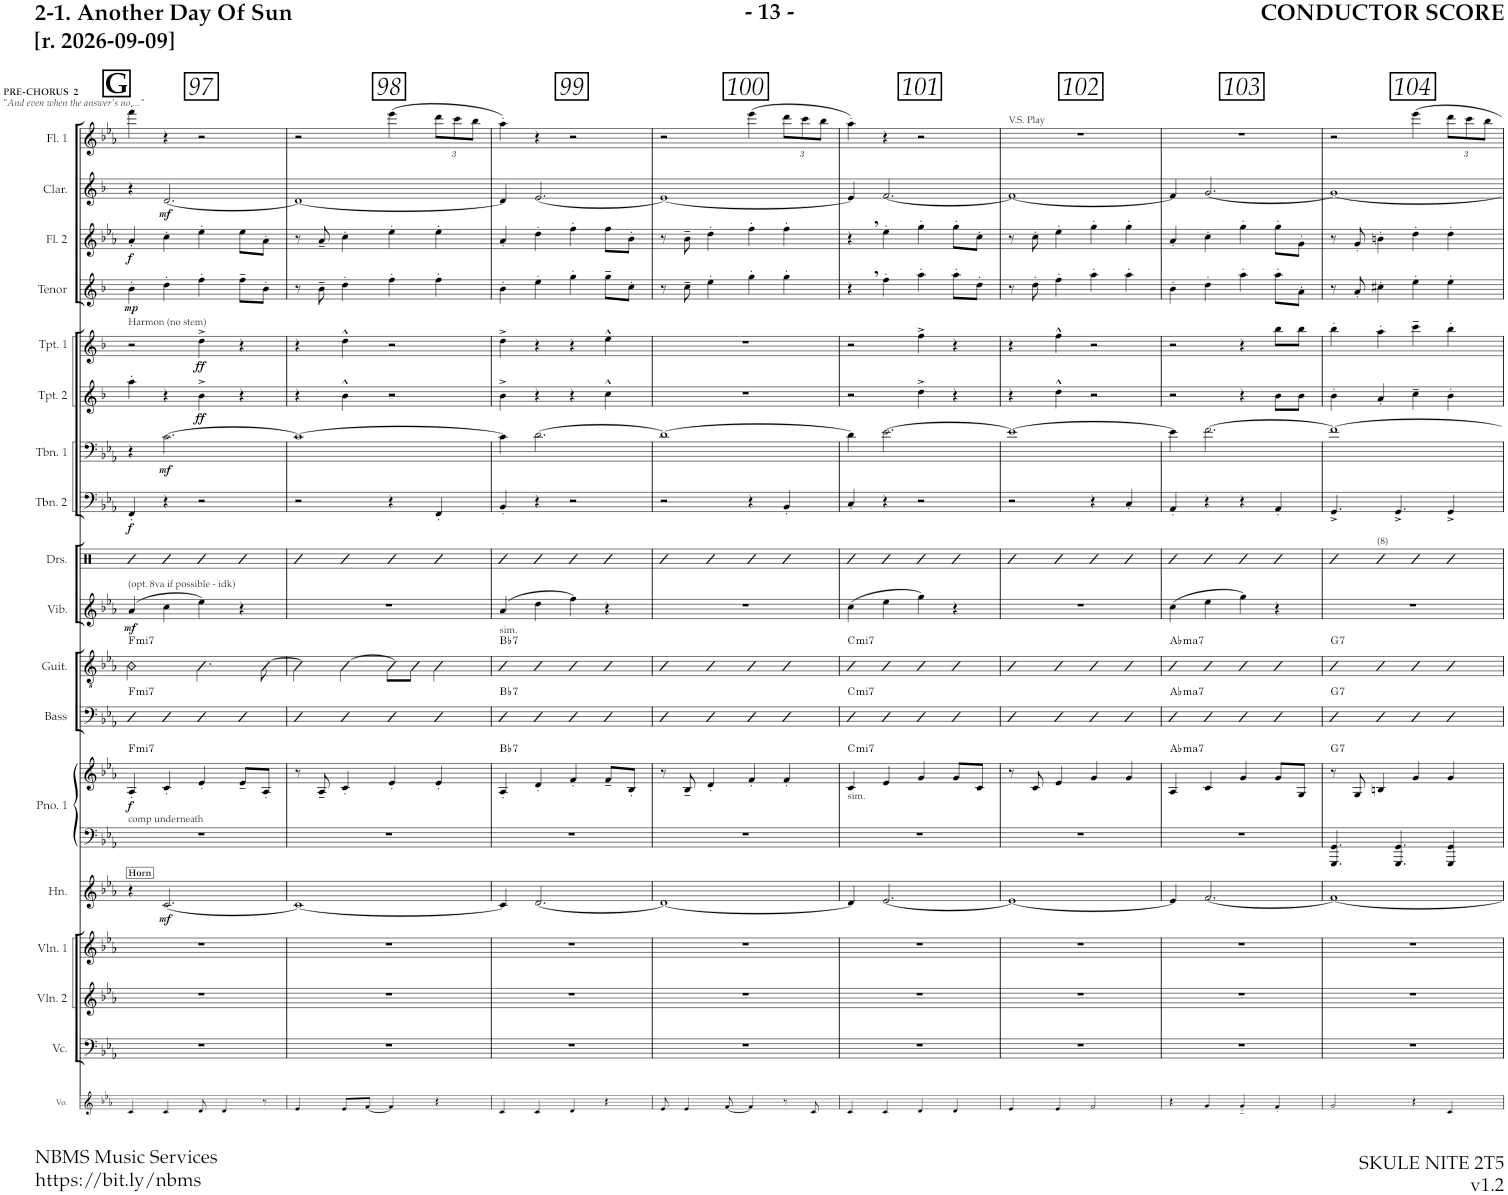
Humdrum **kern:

**kern	**kern	**kern	**kern	**kern	**dynam	**kern	**kern	**dynam	**harte	**kern	**harte	**kern	**harte	**kern	**dynam	**kern	**kern	**dynam	**kern	**dynam	**kern	**dynam	**kern	**dynam	**kern	**dynam	**kern	**dynam	**kern	**dynam	**kern
*part18	*part17	*part16	*part15	*part14	*part14	*part13	*part13	*part13	*part13	*part12	*part12	*part11	*part11	*part10	*part10	*part9	*part8	*part8	*part7	*part7	*part6	*part6	*part5	*part5	*part4	*part4	*part3	*part3	*part2	*part2	*part1
*staff19	*staff18	*staff17	*staff16	*staff15	*staff15	*staff14	*staff13	*staff13/14	*	*staff12	*	*staff11	*	*staff10	*staff10	*staff9	*staff8	*staff8	*staff7	*staff7	*staff6	*staff6	*staff5	*staff5	*staff4	*staff4	*staff3	*staff3	*staff2	*staff2	*staff1
*I"Voice	*I"Violoncello	*I"Violin 2	*I"Violin 1	*I"Piano 2	*	*I"Piano 1	*	*	*	*I"Bass	*	*I"Guitar	*	*I"Percussion	*	*I"Drumset	*I"Trombone 2	*	*I"Trombone 1	*	*I"Trumpet 2	*	*I"Trumpet 1	*	*I"REED 4 (Tenor Sax)	*	*I"REED 3 (Alto Sax, Flute)	*	*I"REED 2 (Clarinet)	*	*I"Flute (Doubles Bari Sax)
*I'Vo.	*I'Vc.	*I'Vln. 2	*I'Vln. 1	*I'Pno. 2	*	*I'Pno. 1	*	*	*	*I'Bass	*	*I'Guit.	*	*I'Perc.	*	*I'Drs.	*I'Tbn. 2	*	*I'Tbn. 1	*	*I'Tpt. 2	*	*I'Tpt. 1	*	*I'Tenor	*	*I'Alto	*	*I'Clar.	*	*I'Fl. 1
!!LO:PB:g=z
*clefG2	*clefF4	*clefG2	*clefG2	*clefG2	*	*clefF4	*clefG2	*	*	*clefF4	*	*clefGv2	*	*clefG2	*	*clefX	*clefF4	*	*clefF4	*	*clefG2	*	*clefG2	*	*clefG2	*	*clefG2	*	*clefG2	*	*clefG2
*	*	*	*	*Trd-7c-12	*	*	*	*	*	*Trd7c12	*	*	*	*	*	*	*	*	*	*	*Trd1c2	*	*Trd1c2	*	*Trd8c14	*	*Trd5c9	*	*Trd1c2	*	*Trd12c21
*k[b-e-a-]	*k[b-e-a-]	*k[b-e-a-]	*k[b-e-a-]	*k[b-e-a-]	*	*k[b-e-a-]	*k[b-e-a-]	*	*	*k[b-e-a-]	*	*k[b-e-a-]	*	*k[b-e-a-]	*	*k[]	*k[b-e-a-]	*	*k[b-e-a-]	*	*k[b-]	*	*k[b-]	*	*k[b-]	*	*k[b-e-a-]	*	*k[b-]	*	*k[b-e-a-]
*M2/2	*M2/2	*M2/2	*M2/2	*M2/2	*	*M2/2	*M2/2	*	*	*M2/2	*	*M2/2	*	*M2/2	*	*M2/2	*M2/2	*	*M2/2	*	*M2/2	*	*M2/2	*	*M2/2	*	*M2/2	*	*M2/2	*	*M2/2
*met(c|)	*met(c|)	*met(c|)	*met(c|)	*met(c|)	*	*met(c|)	*met(c|)	*	*	*met(c|)	*	*met(c|)	*	*met(c|)	*	*met(c|)	*met(c|)	*	*met(c|)	*	*met(c|)	*	*met(c|)	*	*met(c|)	*	*met(c|)	*	*met(c|)	*	*met(c|)
!!LO:REH:place=s1:a:B:cj:fs=14:t=G
=97	=97	=97	=97	=97	=97	=97	=97	=97	=97	=97	=97	=97	=97	=97	=97	=97	=97	=97	=97	=97	=97	=97	=97	=97	=97	=97	=97	=97	=97	=97	=97
!	!	!	!	!	!	!	!	!	!	!	!	!	!	!	!	!	!	!	!	!	!	!	!	!	!	!	!	!	!	!	!LO:TX:a:B:t=PRE-CHORUS  2
!	!	!	!	!	!	!	!	!	!	!	!	!	!	!	!	!	!	!	!	!	!	!	!	!	!	!	!	!	!	!	!LO:TX:a:i:t="And even when the answer's no ..."
!	!	!	!	!	!	!	!	!	!	!	!	!	!	!	!	!	!	!	!	!	!	!	!LO:TX:a:t=Harmon (no stem)	!	!	!	!	!	!	!	!
!	!	!	!	!	!	!	!	!	!	!	!	!	!	!LO:TX:a:t=(opt. 8va if possible - idk)	!	!	!	!	!	!	!	!	!	!	!	!	!	!	!	!	!
!	!	!	!	!	!	!LO:TX:a:t=comp underneath	!	!	!	!	!	!	!	!	!	!	!	!	!	!	!	!	!	!	!	!	!	!	!	!	!
!	!	!	!	!LO:TX:a:B:t=Horn	!	!	!	!	!	!	!	!	!	!	!	!	!	!	!	!	!	!	!	!	!	!	!	!	!	!	!
!	!	!	!	!	!	!	!	!LO:DY:b	!LO:H:kt=mi7	!	!LO:H:kt=mi7	!	!LO:H:kt=mi7	!	!LO:DY:b	!	!	!LO:DY:b	!	!	!	!	!	!	!	!LO:DY:b	!	!LO:DY:b	!	!	!
4c/	1r	1r	1r	4r	.	1r	4A-'/	f	F:min7	4BB-	F:min7	2G\	F:min7	(4Ra/	mf	4R	4FF'/	f	4r	.	4aa'\	.	2r	.	4b-'\	mp	4a-'/	f	4r	.	4fff'\
!	!	!	!	!	!LO:DY:b	!	!	!	!	!	!	!	!	!	!	!	!	!	!	!LO:DY:b	!	!	!	!	!	!	!	!	!	!LO:DY:b	!
4c/	.	.	.	[2.c/	mf	.	4c'/	.	.	4AA-	.	.	.	4Rcc\	.	4R	4r	.	[2.c\	mf	4r	.	.	.	4dd'\	.	4cc'\	.	[2.d/	mf	4r
!	!	!	!	!	!	!	!	!	!	!	!	!	!	!	!	!	!	!	!	!	!	!LO:DY:b	!	!LO:DY:b	!	!	!	!	!	!	!
8d/	.	.	.	.	.	.	4e-'/	.	.	4GG	.	4.B-\	.	4Ree\)	.	4R	2r	.	.	.	4b-^\	ff	4dd^\	ff	4ff'\	.	4ee-'\	.	.	.	2r
4d/	.	.	.	.	.	.	.	.	.	.	.	.	.	.	.	.	.	.	.	.	.	.	.	.	.	.	.	.	.	.	.
.	.	.	.	.	.	.	8e-~/L	.	.	4FF	.	.	.	4r	.	4R	.	.	.	.	4r	.	4r	.	8ff~\L	.	8ee-\L	.	.	.	.
8r	.	.	.	.	.	.	8A-'/J	.	.	.	.	[8B-\	.	.	.	.	.	.	.	.	.	.	.	.	8b-'\J	.	8a-'\J	.	.	.	.
=98	=98	=98	=98	=98	=98	=98	=98	=98	=98	=98	=98	=98	=98	=98	=98	=98	=98	=98	=98	=98	=98	=98	=98	=98	=98	=98	=98	=98	=98	=98	=98
4e-/	1r	1r	1r	1c_	.	1r	8r	.	.	4BB-	.	4B-\]	.	1r	.	4R	2r	.	1c_	.	4r	.	4r	.	8r	.	8r	.	1d_	.	2r
.	.	.	.	.	.	.	8A-~/	.	.	.	.	.	.	.	.	.	.	.	.	.	.	.	.	.	8b-~\	.	8a-~/	.	.	.	.
8e-/L	.	.	.	.	.	.	4c'/	.	.	4C	.	[4B-\	.	.	.	4R	.	.	.	.	4b-^^\	.	4dd^^\	.	4dd'\	.	4cc'\	.	.	.	.
[8f/J	.	.	.	.	.	.	.	.	.	.	.	.	.	.	.	.	.	.	.	.	.	.	.	.	.	.	.	.	.	.	.
4f/]	.	.	.	.	.	.	4e-'/	.	.	4D	.	8B-\L]	.	.	.	4R	4r	.	.	.	2r	.	2r	.	4ff'\	.	4ee-'\	.	.	.	(4eee-\
.	.	.	.	.	.	.	.	.	.	.	.	8B-\J	.	.	.	.	.	.	.	.	.	.	.	.	.	.	.	.	.	.	.
*	*	*	*	*	*	*	*	*	*	*	*	*	*	*	*	*	*	*	*	*	*	*	*	*	*	*	*	*	*	*	*Xbrackettup
4r	.	.	.	.	.	.	4e-'/	.	.	4BB-	.	4B-\	.	.	.	4R	4FF'/	.	.	.	.	.	.	.	4ff'\	.	4ee-'\	.	.	.	12ddd\L
.	.	.	.	.	.	.	.	.	.	.	.	.	.	.	.	.	.	.	.	.	.	.	.	.	.	.	.	.	.	.	12ccc\
.	.	.	.	.	.	.	.	.	.	.	.	.	.	.	.	.	.	.	.	.	.	.	.	.	.	.	.	.	.	.	12bb-\J
=99	=99	=99	=99	=99	=99	=99	=99	=99	=99	=99	=99	=99	=99	=99	=99	=99	=99	=99	=99	=99	=99	=99	=99	=99	=99	=99	=99	=99	=99	=99	=99
!	!	!	!	!	!	!	!	!	!LO:H:kt=7	!	!LO:H:kt=7	!LO:TX:a:t=sim.	!LO:H:kt=7	!	!	!	!	!	!	!	!	!	!	!	!	!	!	!	!	!	!
4c/	1r	1r	1r	4c/]	.	1r	4A-'/	.	Bb:7	4B-	Bb:7	4BB-	Bb:7	(4Ra/	.	4R	4BB-'/	.	4c\]	.	4b-^\	.	4dd^\	.	4b-'\	.	4a-'/	.	4d/]	.	4aa-'\)
4c/	.	.	.	[2.d/	.	.	4d'/	.	.	4A-	.	4AA-	.	4Rdd\	.	4R	4r	.	[2.d\	.	4r	.	4r	.	4ee'\	.	4dd'\	.	[2.e/	.	4r
4d/	.	.	.	.	.	.	4f'/	.	.	4G	.	4GG	.	4Rff\)	.	4R	2r	.	.	.	4r	.	4r	.	4gg'\	.	4ff'\	.	.	.	2r
4r	.	.	.	.	.	.	8f~/L	.	.	4F	.	4FF	.	4r	.	4R	.	.	.	.	4cc^^\	.	4ee^^\	.	8gg~\L	.	8ff\L	.	.	.	.
.	.	.	.	.	.	.	8B-'/J	.	.	.	.	.	.	.	.	.	.	.	.	.	.	.	.	.	8cc'\J	.	8b-'\J	.	.	.	.
=100	=100	=100	=100	=100	=100	=100	=100	=100	=100	=100	=100	=100	=100	=100	=100	=100	=100	=100	=100	=100	=100	=100	=100	=100	=100	=100	=100	=100	=100	=100	=100
8e-/	1r	1r	1r	1d_	.	1r	8r	.	.	4E-	.	4EE-	.	1r	.	4R	2r	.	1d_	.	1r	.	1r	.	8r	.	8r	.	1e_	.	2r
4e-/	.	.	.	.	.	.	8B-~/	.	.	.	.	.	.	.	.	.	.	.	.	.	.	.	.	.	8cc~\	.	8b-~\	.	.	.	.
.	.	.	.	.	.	.	4d'/	.	.	4D	.	4DD	.	.	.	4R	.	.	.	.	.	.	.	.	4ee'\	.	4dd'\	.	.	.	.
[8f/	.	.	.	.	.	.	.	.	.	.	.	.	.	.	.	.	.	.	.	.	.	.	.	.	.	.	.	.	.	.	.
4f/]	.	.	.	.	.	.	4f'/	.	.	4C	.	4CC	.	.	.	4R	4r	.	.	.	.	.	.	.	4gg'\	.	4ff'\	.	.	.	(4eee-\
8r	.	.	.	.	.	.	4f'/	.	.	4BB-	.	4BBB-	.	.	.	4R	4BB-'/	.	.	.	.	.	.	.	4gg'\	.	4ff'\	.	.	.	12ddd\L
.	.	.	.	.	.	.	.	.	.	.	.	.	.	.	.	.	.	.	.	.	.	.	.	.	.	.	.	.	.	.	12ccc\
8c/	.	.	.	.	.	.	.	.	.	.	.	.	.	.	.	.	.	.	.	.	.	.	.	.	.	.	.	.	.	.	.
.	.	.	.	.	.	.	.	.	.	.	.	.	.	.	.	.	.	.	.	.	.	.	.	.	.	.	.	.	.	.	12bb-\J
=101	=101	=101	=101	=101	=101	=101	=101	=101	=101	=101	=101	=101	=101	=101	=101	=101	=101	=101	=101	=101	=101	=101	=101	=101	=101	=101	=101	=101	=101	=101	=101
!	!	!	!	!	!	!	!LO:TX:b:t=sim.	!	!LO:H:kt=mi7	!	!LO:H:kt=mi7	!	!LO:H:kt=mi7	!	!	!	!	!	!	!	!	!	!	!	!	!	!	!	!	!	!
4c/	1r	1r	1r	4d/]	.	1r	4c/	.	C:min7	4BB-	C:min7	4BBB-	C:min7	(4Rcc\	.	4R	4C'/	.	4d\]	.	2r	.	2r	.	4r	.	4r	.	4e/]	.	4aa-'\)
4c/	.	.	.	[2.e-/	.	.	4e-/	.	.	4AA-	.	4AAA-	.	4Ree\	.	4R	4r	.	[2.e-\	.	.	.	.	.	4ff'\	.	4ee-'\	.	[2.f/	.	4r
4d/	.	.	.	.	.	.	4g/	.	.	4GG	.	4GGG	.	4Rgg\)	.	4R	2r	.	.	.	4dd^\	.	4ff^\	.	4aa'\	.	4gg'\	.	.	.	2r
4d/	.	.	.	.	.	.	8g/L	.	.	4FF	.	4FFF	.	4r	.	4R	.	.	.	.	4r	.	4r	.	8aa'\L	.	8gg'\L	.	.	.	.
.	.	.	.	.	.	.	8c/J	.	.	.	.	.	.	.	.	.	.	.	.	.	.	.	.	.	8dd'\J	.	8cc'\J	.	.	.	.
=102	=102	=102	=102	=102	=102	=102	=102	=102	=102	=102	=102	=102	=102	=102	=102	=102	=102	=102	=102	=102	=102	=102	=102	=102	=102	=102	=102	=102	=102	=102	=102
!	!	!	!	!	!	!	!	!	!	!	!	!	!	!	!	!	!	!	!	!	!	!	!	!	!	!	!	!	!	!	!LO:TX:a:t=V.S. Play
4e-/	1r	1r	1r	1e-_	.	1r	8r	.	.	4BB-	.	4BBB-	.	1r	.	4R	2r	.	1e-_	.	4r	.	4r	.	8r	.	8r	.	1f_	.	1r
.	.	.	.	.	.	.	8c/	.	.	.	.	.	.	.	.	.	.	.	.	.	.	.	.	.	8dd'\	.	8cc'\	.	.	.	.
4e-/	.	.	.	.	.	.	4e-/	.	.	4C	.	4CC	.	.	.	4R	.	.	.	.	4dd^^\	.	4ff^^\	.	4ff'\	.	4ee-'\	.	.	.	.
2f/	.	.	.	.	.	.	4g/	.	.	4D	.	4DD	.	.	.	4R	4r	.	.	.	2r	.	2r	.	4aa'\	.	4gg'\	.	.	.	.
.	.	.	.	.	.	.	4g/	.	.	4BB-	.	4BBB-	.	.	.	4R	4C'/	.	.	.	.	.	.	.	4aa'\	.	4gg'\	.	.	.	.
=103	=103	=103	=103	=103	=103	=103	=103	=103	=103	=103	=103	=103	=103	=103	=103	=103	=103	=103	=103	=103	=103	=103	=103	=103	=103	=103	=103	=103	=103	=103	=103
!	!	!	!	!	!	!	!	!	!LO:H:kt=ma7	!	!LO:H:kt=ma7	!	!LO:H:kt=ma7	!	!	!	!	!	!	!	!	!	!	!	!	!	!	!	!	!	!
4r	1r	1r	1r	4e-/]	.	1r	4A-/	.	Ab:maj7	4B-	Ab:maj7	4BB-	Ab:maj7	(4Rcc\	.	4R	4AA-'/	.	4e-\]	.	2r	.	2r	.	4b-'\	.	4a-'/	.	4f/]	.	1r
4g/	.	.	.	[2.f/	.	.	4c/	.	.	4A-	.	4AA-	.	4Ree\	.	4R	4r	.	[2.f\	.	.	.	.	.	4dd'\	.	4cc'\	.	[2.g/	.	.
4g'~/	.	.	.	.	.	.	4g/	.	.	4G	.	4GG	.	4Rgg\)	.	4R	4r	.	.	.	4r	.	4r	.	4aa'\	.	4gg'\	.	.	.	.
4f'/	.	.	.	.	.	.	8g/L	.	.	4F	.	4FF	.	4r	.	4R	4AA-'/	.	.	.	8b-\L	.	8bb-\L	.	8aa'\L	.	8gg'\L	.	.	.	.
.	.	.	.	.	.	.	8G/J	.	.	.	.	.	.	.	.	.	.	.	.	.	8b-\J	.	8bb-\J	.	8a'\J	.	8g'\J	.	.	.	.
=104	=104	=104	=104	=104	=104	=104	=104	=104	=104	=104	=104	=104	=104	=104	=104	=104	=104	=104	=104	=104	=104	=104	=104	=104	=104	=104	=104	=104	=104	=104	=104
!	!	!	!	!	!	!	!	!	!LO:H:kt=7	!	!LO:H:kt=7	!	!LO:H:kt=7	!	!	!	!	!	!	!	!	!	!	!	!	!	!	!	!	!	!
2g/	1r	1r	1r	1f_	.	4.GGG/ 4.GG/	8r	.	G:7	4E-	G:7	4EE-	G:7	1r	.	4R	4.GG^/	.	1f_	.	4b-'\	.	4bb-'\	.	8r	.	8r	.	1g_	.	2r
.	.	.	.	.	.	.	8G/	.	.	.	.	.	.	.	.	.	.	.	.	.	.	.	.	.	8a'/	.	8g'/	.	.	.	.
!	!	!	!	!	!	!	!	!	!	!	!	!	!	!	!	!LO:TX:a:t=(8)	!	!	!	!	!	!	!	!	!	!	!	!	!	!	!
.	.	.	.	.	.	.	4Bn/	.	.	4D	.	4DD	.	.	.	4R	.	.	.	.	4a'/	.	4aa'\	.	4cc#X'\	.	4bn'\	.	.	.	.
.	.	.	.	.	.	4.GGG/ 4.GG/	.	.	.	.	.	.	.	.	.	.	4.GG^/	.	.	.	.	.	.	.	.	.	.	.	.	.	.
4r	.	.	.	.	.	.	4g/	.	.	4C	.	4CC	.	.	.	4R	.	.	.	.	4cc~\	.	4ccc~\	.	4ee'\	.	4dd'\	.	.	.	4eee-\
4c/	.	.	.	.	.	4GGG/ 4GG/	4g/	.	.	4BB-	.	4BBB-	.	.	.	4R	4GG^/	.	.	.	4b-'\	.	4bb-'\	.	4ee'\	.	4dd'\	.	.	.	12ddd\L
.	.	.	.	.	.	.	.	.	.	.	.	.	.	.	.	.	.	.	.	.	.	.	.	.	.	.	.	.	.	.	12ccc\
.	.	.	.	.	.	.	.	.	.	.	.	.	.	.	.	.	.	.	.	.	.	.	.	.	.	.	.	.	.	.	12bb-\J
=	=	=	=	=	=	=	=	=	=	=	=	=	=	=	=	=	=	=	=	=	=	=	=	=	=	=	=	=	=	=	=
*-	*-	*-	*-	*-	*-	*-	*-	*-	*-	*-	*-	*-	*-	*-	*-	*-	*-	*-	*-	*-	*-	*-	*-	*-	*-	*-	*-	*-	*-	*-	*-
